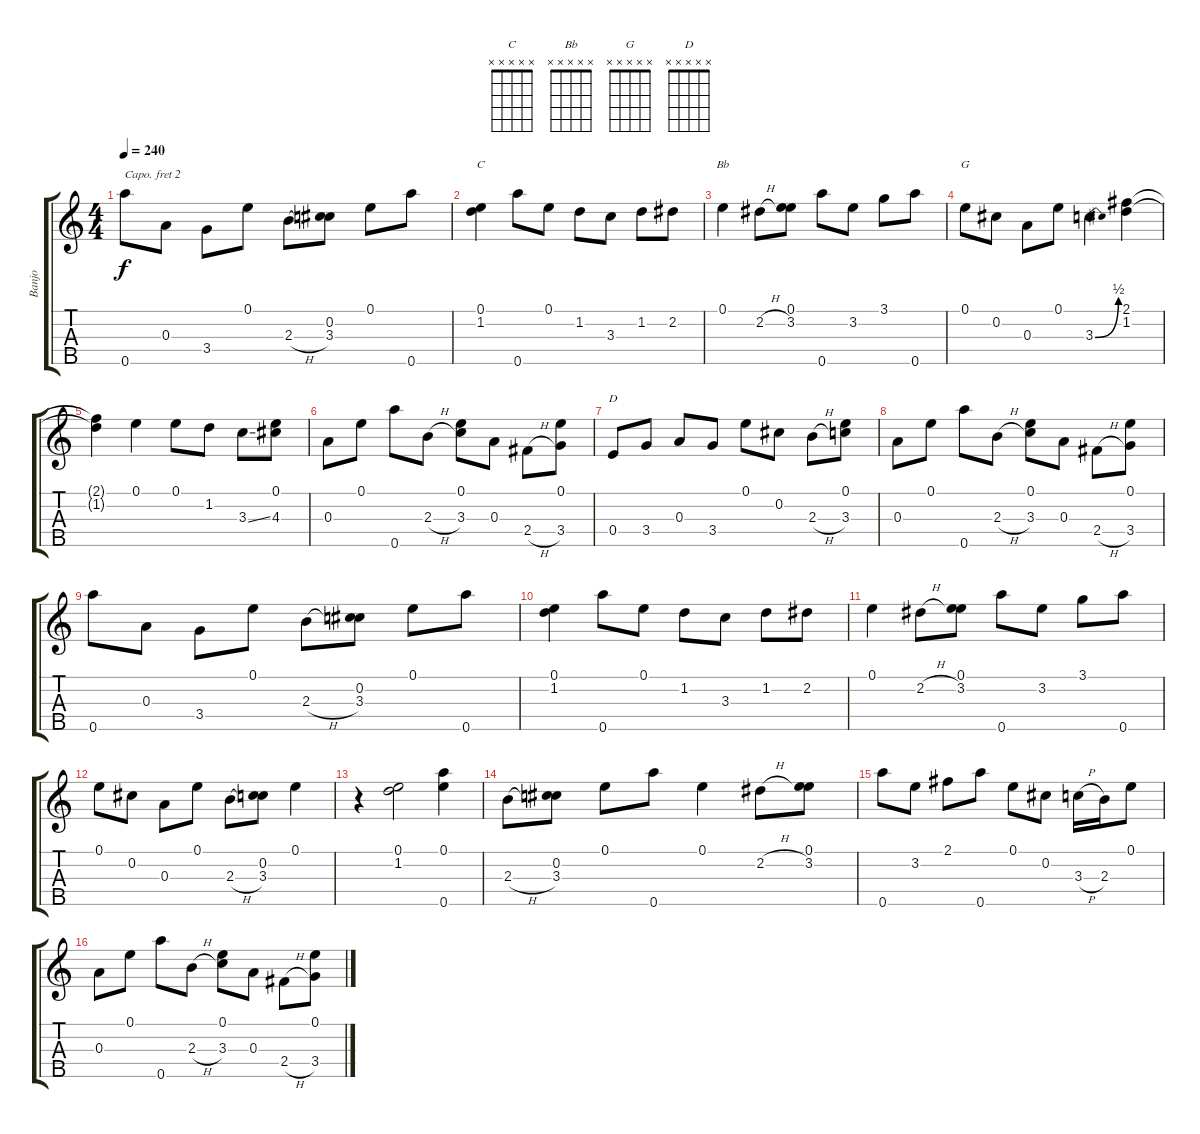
\track ("Banjo" "Banjo") {instrument banjo}
\staff {score tabs}
\capo 2
\tuning (D4 B3 G3 D3 G4) {hide}
\displaytranspose 12
\chord ("C" x x x x x) {firstfret 0}
\chord ("Bb" x x x x x) {firstfret 0}
\chord ("G" x x x x x) {firstfret 0}
\chord ("D" x x x x x) {firstfret 0}
\ts (4 4)
\tempo 240
\clef g2
\ks c
0.5.8{dy f} 0.3.8 3.4.8 0.1.8 2.3{h}.8 (0.2 3.3).8 0.1.8 0.5.8 |
(0.1 1.2).4{ch "C"} 0.5.8 0.1.8 1.2.8 3.3.8 1.2.8 2.2.8 |
0.1.4{ch "Bb"} 2.2{h}.8 (0.1 3.2).8 0.5.8 3.2.8 3.1.8 0.5.8 |
0.1.8{ch "G"} 0.2.8 0.3.8 0.1.8 3.3{be (bend 0 0 60 2)}.4 (2.1 1.2).4 |
(2.1{t} 1.2{t}).4 0.1.4 0.1.8 1.2.8 3.3{ss}.8 (0.1 4.3).8 |
0.3.8 0.1.8 0.5.8 2.3{h}.8 (0.1 3.3).8 0.3.8 2.4{h}.8 (0.1 3.4).8 |
0.4.8{ch "D"} 3.4.8 0.3.8 3.4.8 0.1.8 0.2.8 2.3{h}.8 (0.1 3.3).8 |
0.3.8 0.1.8 0.5.8 2.3{h}.8 (0.1 3.3).8 0.3.8 2.4{h}.8 (0.1 3.4).8 |
0.5.8 0.3.8 3.4.8 0.1.8 2.3{h}.8 (0.2 3.3).8 0.1.8 0.5.8 |
(0.1 1.2).4 0.5.8 0.1.8 1.2.8 3.3.8 1.2.8 2.2.8 |
0.1.4 2.2{h}.8 (0.1 3.2).8 0.5.8 3.2.8 3.1.8 0.5.8 |
0.1.8 0.2.8 0.3.8 0.1.8 2.3{h}.8 (0.2 3.3).8 0.1.4 |
r.4 (0.1 1.2).2 (0.1 0.5).4 |
2.3{h}.8 (0.2 3.3).8 0.1.8 0.5.8 0.1.4 2.2{h}.8 (0.1 3.2).8 |
0.5.8 3.2.8 2.1.8 0.5.8 0.1.8 0.2.8 3.3{h}.16 2.3.16 0.1.8 |
0.3.8 0.1.8 0.5.8 2.3{h}.8 (0.1 3.3).8 0.3.8 2.4{h}.8 (0.1 3.4).8
